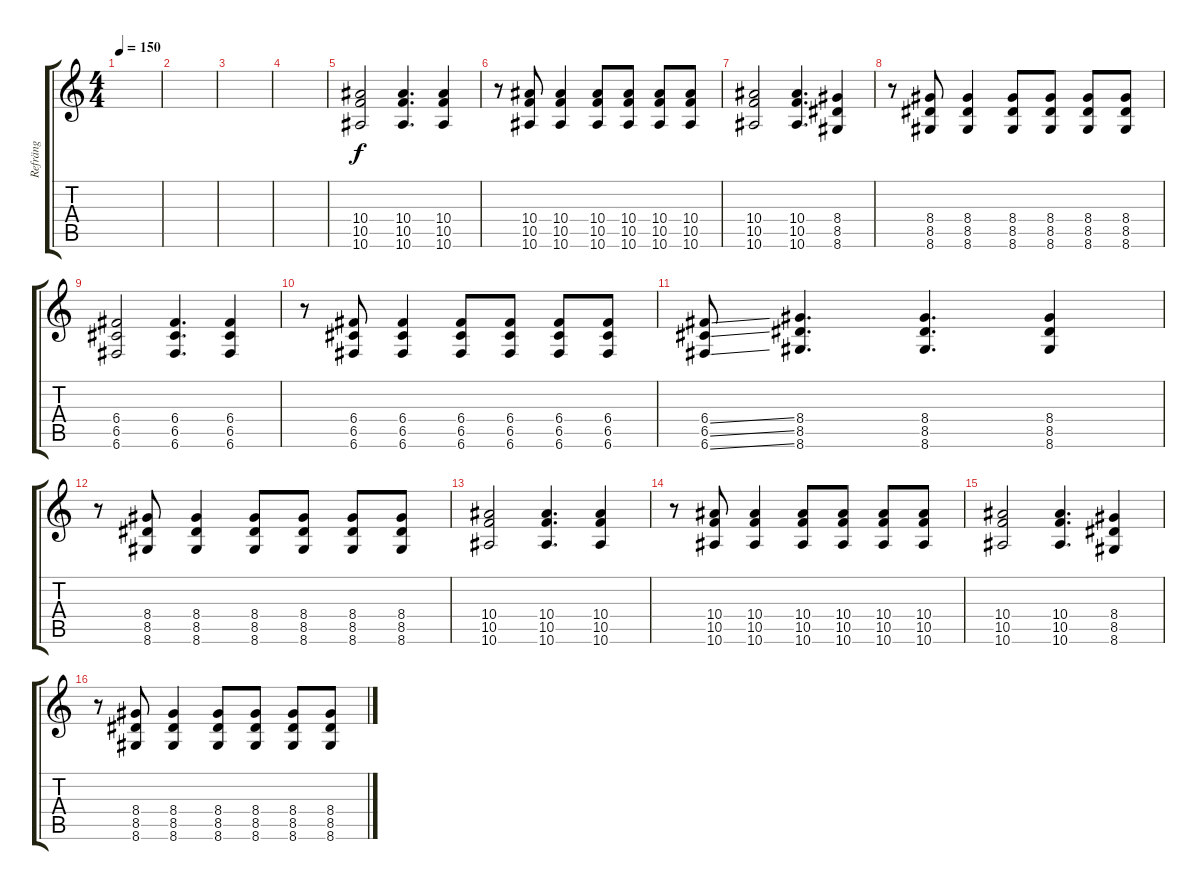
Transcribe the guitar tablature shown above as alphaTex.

\track ("Refräng" "Refräng") {instrument distortionguitar}
\staff {score tabs}
\tuning (D4 A3 F3 C3 G2 C2) {hide}
\ts (4 4)
\tempo 150
\clef g2
\ks c
|
|
|
|
(10.4 10.5 10.6).2 (10.4 10.5 10.6).4{d} (10.4 10.5 10.6).4 |
r.8 (10.4 10.5 10.6).8 (10.4 10.5 10.6).4 (10.4 10.5 10.6).8 (10.4 10.5 10.6).8 (10.4 10.5 10.6).8 (10.4 10.5 10.6).8 |
(10.4 10.5 10.6).2 (10.4 10.5 10.6).4{d} (8.4 8.5 8.6).4 |
r.8 (8.4 8.5 8.6).8 (8.4 8.5 8.6).4 (8.4 8.5 8.6).8 (8.4 8.5 8.6).8 (8.4 8.5 8.6).8 (8.4 8.5 8.6).8 |
(6.4 6.5 6.6).2 (6.4 6.5 6.6).4{d} (6.4 6.5 6.6).4 |
r.8 (6.4 6.5 6.6).8 (6.4 6.5 6.6).4 (6.4 6.5 6.6).8 (6.4 6.5 6.6).8 (6.4 6.5 6.6).8 (6.4 6.5 6.6).8 |
(6.4{ss} 6.5{ss} 6.6{ss}).8 (8.4 8.5 8.6).4{d} (8.4 8.5 8.6).4{d} (8.4 8.5 8.6).4 |
r.8 (8.4 8.5 8.6).8 (8.4 8.5 8.6).4 (8.4 8.5 8.6).8 (8.4 8.5 8.6).8 (8.4 8.5 8.6).8 (8.4 8.5 8.6).8 |
(10.4 10.5 10.6).2 (10.4 10.5 10.6).4{d} (10.4 10.5 10.6).4 |
r.8 (10.4 10.5 10.6).8 (10.4 10.5 10.6).4 (10.4 10.5 10.6).8 (10.4 10.5 10.6).8 (10.4 10.5 10.6).8 (10.4 10.5 10.6).8 |
(10.4 10.5 10.6).2 (10.4 10.5 10.6).4{d} (8.4 8.5 8.6).4 |
r.8 (8.4 8.5 8.6).8 (8.4 8.5 8.6).4 (8.4 8.5 8.6).8 (8.4 8.5 8.6).8 (8.4 8.5 8.6).8 (8.4 8.5 8.6).8
